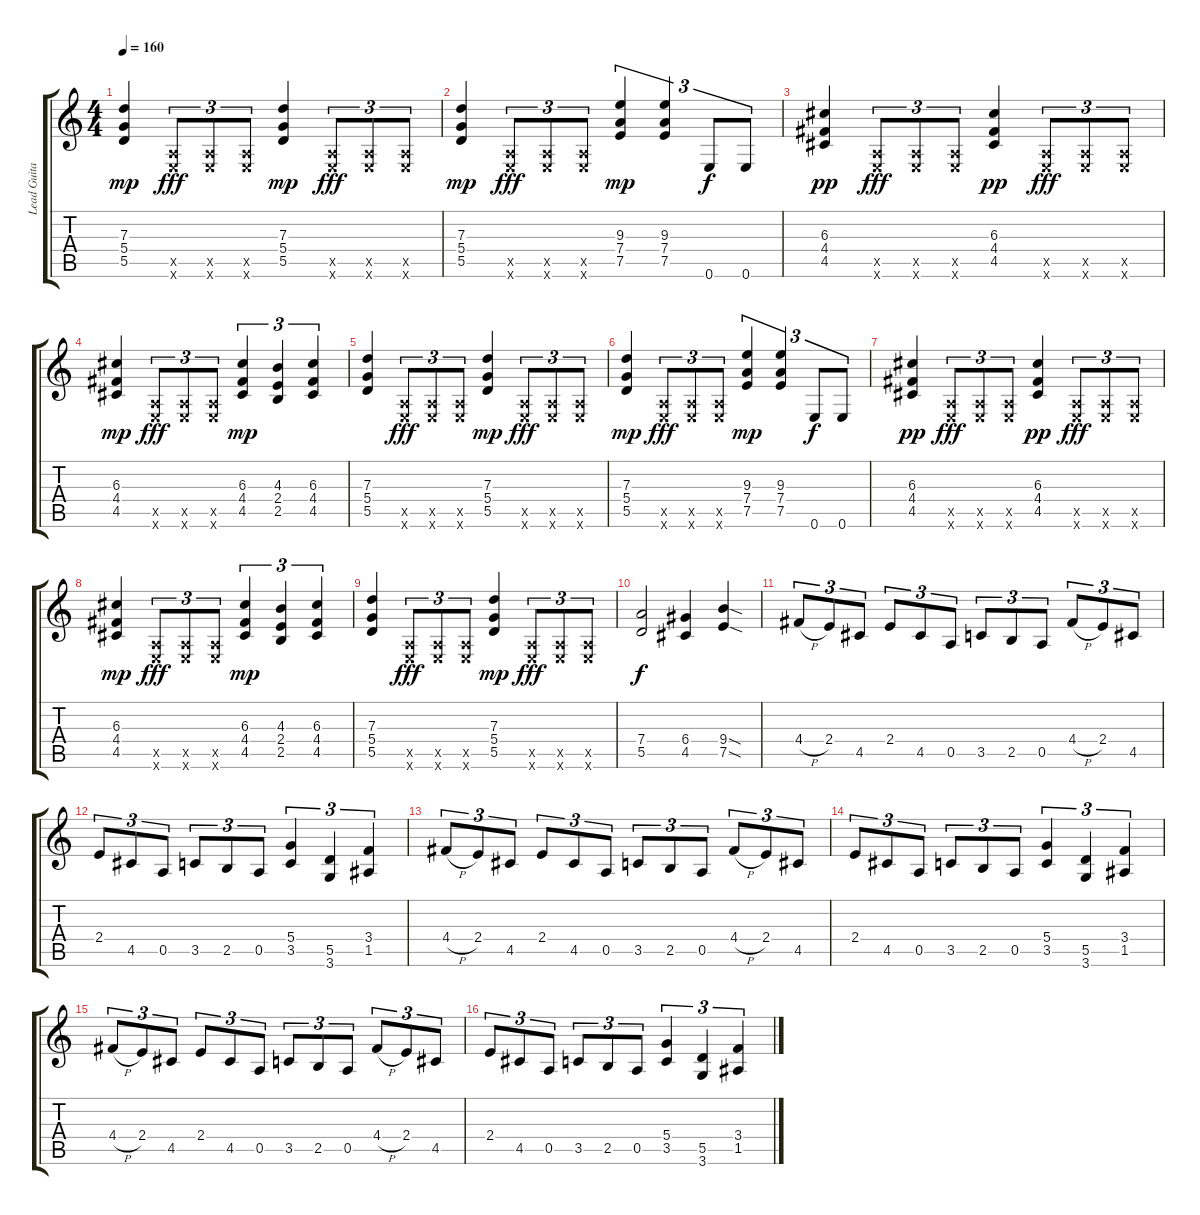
\track ("Lead Guitar (Marty Friedman)" "Lead Guita") {instrument distortionguitar}
\staff {score tabs}
\tuning (E4 B3 G3 D3 A2 E2) {hide}
\ts (4 4)
\tempo 160
\clef g2
\ks c
(7.3 5.4 5.5).4{dy mp} (0.5{x} 0.6{x}).8{tu (3 2) dy fff} (0.5{x} 0.6{x}).8{tu (3 2)} (0.5{x} 0.6{x}).8{tu (3 2)} (7.3 5.4 5.5).4{dy mp} (0.5{x} 0.6{x}).8{tu (3 2) dy fff} (0.5{x} 0.6{x}).8{tu (3 2)} (0.5{x} 0.6{x}).8{tu (3 2)} |
(7.3 5.4 5.5).4{dy mp} (0.5{x} 0.6{x}).8{tu (3 2) dy fff} (0.5{x} 0.6{x}).8{tu (3 2)} (0.5{x} 0.6{x}).8{tu (3 2)} (9.3 7.4 7.5).4{tu (3 2) dy mp} (9.3 7.4 7.5).4{tu (3 2)} 0.6.8{tu (3 2) dy f} 0.6.8{tu (3 2)} |
(6.3 4.4 4.5).4{dy pp} (0.5{x} 0.6{x}).8{tu (3 2) dy fff} (0.5{x} 0.6{x}).8{tu (3 2)} (0.5{x} 0.6{x}).8{tu (3 2)} (6.3 4.4 4.5).4{dy pp} (0.5{x} 0.6{x}).8{tu (3 2) dy fff} (0.5{x} 0.6{x}).8{tu (3 2)} (0.5{x} 0.6{x}).8{tu (3 2)} |
(6.3 4.4 4.5).4{dy mp} (0.5{x} 0.6{x}).8{tu (3 2) dy fff} (0.5{x} 0.6{x}).8{tu (3 2)} (0.5{x} 0.6{x}).8{tu (3 2)} (6.3 4.4 4.5).4{tu (3 2) dy mp} (4.3 2.4 2.5).4{tu (3 2)} (6.3 4.4 4.5).4{tu (3 2)} |
(7.3 5.4 5.5).4 (0.5{x} 0.6{x}).8{tu (3 2) dy fff} (0.5{x} 0.6{x}).8{tu (3 2)} (0.5{x} 0.6{x}).8{tu (3 2)} (7.3 5.4 5.5).4{dy mp} (0.5{x} 0.6{x}).8{tu (3 2) dy fff} (0.5{x} 0.6{x}).8{tu (3 2)} (0.5{x} 0.6{x}).8{tu (3 2)} |
(7.3 5.4 5.5).4{dy mp} (0.5{x} 0.6{x}).8{tu (3 2) dy fff} (0.5{x} 0.6{x}).8{tu (3 2)} (0.5{x} 0.6{x}).8{tu (3 2)} (9.3 7.4 7.5).4{tu (3 2) dy mp} (9.3 7.4 7.5).4{tu (3 2)} 0.6.8{tu (3 2) dy f} 0.6.8{tu (3 2)} |
(6.3 4.4 4.5).4{dy pp} (0.5{x} 0.6{x}).8{tu (3 2) dy fff} (0.5{x} 0.6{x}).8{tu (3 2)} (0.5{x} 0.6{x}).8{tu (3 2)} (6.3 4.4 4.5).4{dy pp} (0.5{x} 0.6{x}).8{tu (3 2) dy fff} (0.5{x} 0.6{x}).8{tu (3 2)} (0.5{x} 0.6{x}).8{tu (3 2)} |
(6.3 4.4 4.5).4{dy mp} (0.5{x} 0.6{x}).8{tu (3 2) dy fff} (0.5{x} 0.6{x}).8{tu (3 2)} (0.5{x} 0.6{x}).8{tu (3 2)} (6.3 4.4 4.5).4{tu (3 2) dy mp} (4.3 2.4 2.5).4{tu (3 2)} (6.3 4.4 4.5).4{tu (3 2)} |
(7.3 5.4 5.5).4 (0.5{x} 0.6{x}).8{tu (3 2) dy fff} (0.5{x} 0.6{x}).8{tu (3 2)} (0.5{x} 0.6{x}).8{tu (3 2)} (7.3 5.4 5.5).4{dy mp} (0.5{x} 0.6{x}).8{tu (3 2) dy fff} (0.5{x} 0.6{x}).8{tu (3 2)} (0.5{x} 0.6{x}).8{tu (3 2)} |
(7.4 5.5).2{dy f} (6.4 4.5).4 (9.4{sod} 7.5{sod}).4 |
4.4{h}.8{tu (3 2)} 2.4.8{tu (3 2)} 4.5.8{tu (3 2)} 2.4.8{tu (3 2)} 4.5.8{tu (3 2)} 0.5.8{tu (3 2)} 3.5.8{tu (3 2)} 2.5.8{tu (3 2)} 0.5.8{tu (3 2)} 4.4{h}.8{tu (3 2)} 2.4.8{tu (3 2)} 4.5.8{tu (3 2)} |
2.4.8{tu (3 2)} 4.5.8{tu (3 2)} 0.5.8{tu (3 2)} 3.5.8{tu (3 2)} 2.5.8{tu (3 2)} 0.5.8{tu (3 2)} (5.4 3.5).4{tu (3 2)} (5.5 3.6).4{tu (3 2)} (3.4 1.5).4{tu (3 2)} |
4.4{h}.8{tu (3 2)} 2.4.8{tu (3 2)} 4.5.8{tu (3 2)} 2.4.8{tu (3 2)} 4.5.8{tu (3 2)} 0.5.8{tu (3 2)} 3.5.8{tu (3 2)} 2.5.8{tu (3 2)} 0.5.8{tu (3 2)} 4.4{h}.8{tu (3 2)} 2.4.8{tu (3 2)} 4.5.8{tu (3 2)} |
2.4.8{tu (3 2)} 4.5.8{tu (3 2)} 0.5.8{tu (3 2)} 3.5.8{tu (3 2)} 2.5.8{tu (3 2)} 0.5.8{tu (3 2)} (5.4 3.5).4{tu (3 2)} (5.5 3.6).4{tu (3 2)} (3.4 1.5).4{tu (3 2)} |
4.4{h}.8{tu (3 2)} 2.4.8{tu (3 2)} 4.5.8{tu (3 2)} 2.4.8{tu (3 2)} 4.5.8{tu (3 2)} 0.5.8{tu (3 2)} 3.5.8{tu (3 2)} 2.5.8{tu (3 2)} 0.5.8{tu (3 2)} 4.4{h}.8{tu (3 2)} 2.4.8{tu (3 2)} 4.5.8{tu (3 2)} |
2.4.8{tu (3 2)} 4.5.8{tu (3 2)} 0.5.8{tu (3 2)} 3.5.8{tu (3 2)} 2.5.8{tu (3 2)} 0.5.8{tu (3 2)} (5.4 3.5).4{tu (3 2)} (5.5 3.6).4{tu (3 2)} (3.4 1.5).4{tu (3 2)}
